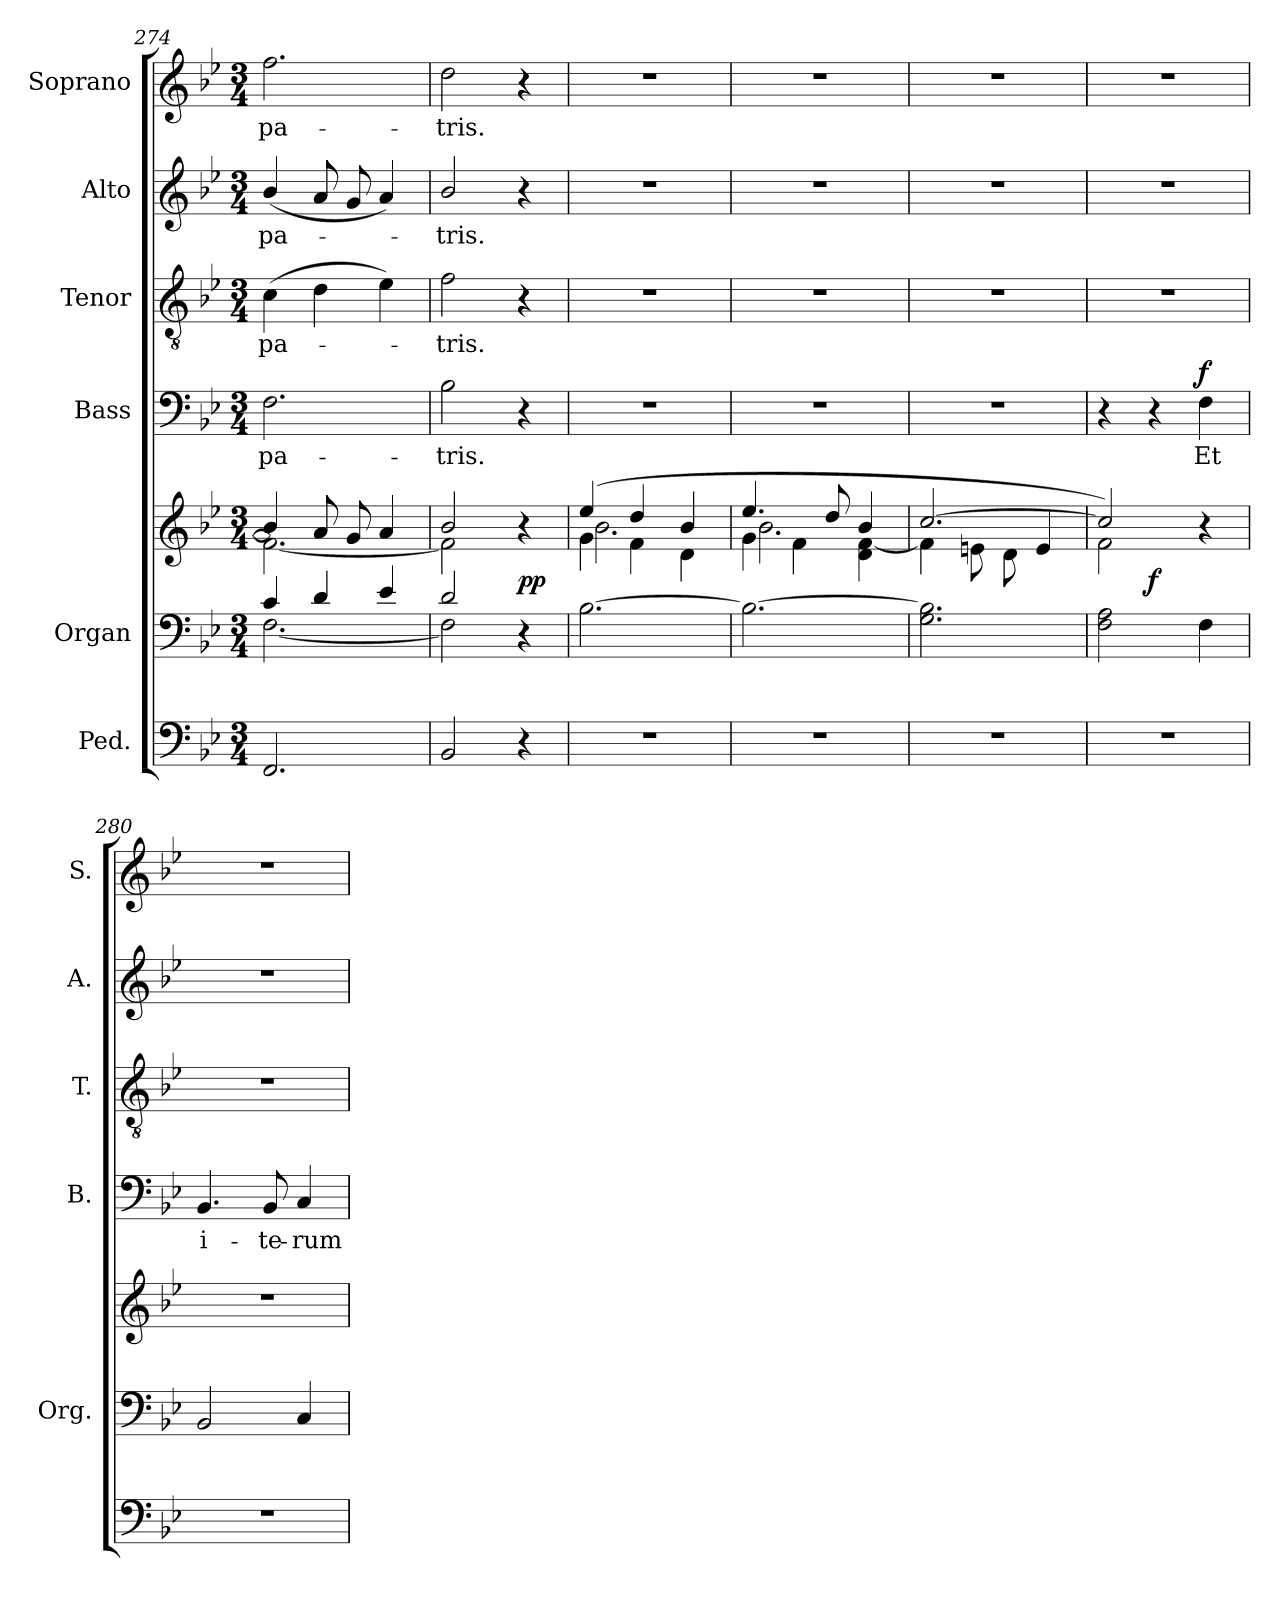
**kern	**kern	**kern	**dynam	**kern	**text	**dynam	**kern	**text	**kern	**text	**kern	**text
*part6	*part5	*part5	*part5	*part4	*part4	*part4	*part3	*part3	*part2	*part2	*part1	*part1
*staff7	*staff6	*staff5	*staff5/6	*staff4	*staff4	*staff4	*staff3	*staff3	*staff2	*staff2	*staff1	*staff1
*I"Ped.	*I"Organ	*	*	*I"Bass	*	*	*I"Tenor	*	*I"Alto	*	*I"Soprano	*
*	*I'Org.	*	*	*I'B.	*	*	*I'T.	*	*I'A.	*	*I'S.	*
*clefF4	*clefF4	*clefG2	*	*clefF4	*	*	*clefGv2	*	*clefG2	*	*clefG2	*
*	*	*	*	*	*	*	*ITrd7c12	*	*	*	*	*
*k[b-e-]	*k[b-e-]	*k[b-e-]	*	*k[b-e-]	*	*	*k[b-e-]	*	*k[b-e-]	*	*k[b-e-]	*
*B-:	*B-:	*B-:	*	*B-:	*	*	*B-:	*	*B-:	*	*B-:	*
*M3/4	*M3/4	*M3/4	*	*M3/4	*	*	*M3/4	*	*M3/4	*	*M3/4	*
=274	=274	=274	=274	=274	=274	=274	=274	=274	=274	=274	=274	=274
*	*^	*^	*	*	*	*	*	*	*	*	*	*
!	!	!	!	!	!	!	!LO:LY:b:color=#000000	!	!	!	!	!	!	!
!	!	!	!	!	!	!	!	!	!	!LO:LY:b:color=#000000	!	!	!	!
!	!	!	!	!	!	!	!	!	!	!	!	!LO:LY:b:color=#000000	!	!
!	!	!	!	!	!	!	!	!	!	!	!	!	!	!LO:LY:b:color=#000000
2.FFi/	4ci/	[2.Fi\	4b-i/]	2.fi\_	.	2.Fi\	pa-	.	(4Ci\	pa-	(4b-i/	pa-	2.ffi\	pa-
.	4di/	.	8ai/	.	.	.	.	.	4Di\	.	8ai/	.	.	.
.	.	.	8gi/	.	.	.	.	.	.	.	8gi/	.	.	.
.	4e-i/	.	4ai/	.	.	.	.	.	4E-i\)	.	4ai/)	.	.	.
=275	=275	=275	=275	=275	=275	=275	=275	=275	=275	=275	=275	=275	=275	=275
!	!	!	!	!	!	!	!LO:LY:b:color=#000000	!	!	!	!	!	!	!
!	!	!	!	!	!	!	!	!	!	!LO:LY:b:color=#000000	!	!	!	!
!	!	!	!	!	!	!	!	!	!	!	!	!LO:LY:b:color=#000000	!	!
!	!	!	!	!	!	!	!	!	!	!	!	!	!	!LO:LY:b:color=#000000
2BB-i/	2di/	2Fi\]	2b-i/	2fi\]	.	2B-i\	-tris.	.	2Fi\	-tris.	2b-i/	-tris.	2ddi\	-tris.
4r	4r	4ryy	4r	4ryy	pp	4r	.	.	4r	.	4r	.	4r	.
=276	=276	=276	=276	=276	=276	=276	=276	=276	=276	=276	=276	=276	=276	=276
!LO:N:vis=1	!	!	!	!	!	!LO:N:vis=1	!	!	!LO:N:vis=1	!	!LO:N:vis=1	!	!LO:N:vis=1	!
*	*v	*v	*	*^	*	*	*	*	*	*	*	*	*	*
2.r	[2.B-i\	(4ee-i/	4gi\	2.b-i\	.	2.r	.	.	2.r	.	2.r	.	2.r	.
.	.	4ddi/	4fi\	.	.	.	.	.	.	.	.	.	.	.
.	.	4b-i/	4di\	.	.	.	.	.	.	.	.	.	.	.
=277	=277	=277	=277	=277	=277	=277	=277	=277	=277	=277	=277	=277	=277	=277
!LO:N:vis=1	!	!	!	!	!	!LO:N:vis=1	!	!	!LO:N:vis=1	!	!LO:N:vis=1	!	!LO:N:vis=1	!
2.r	2.B-i\_	4.ee-i/	4gi\	2.b-i\	.	2.r	.	.	2.r	.	2.r	.	2.r	.
.	.	.	4fi\	.	.	.	.	.	.	.	.	.	.	.
.	.	8ddi/	.	.	.	.	.	.	.	.	.	.	.	.
.	.	4b-i/	4di\ [4fi	.	.	.	.	.	.	.	.	.	.	.
*	*	*	*v	*v	*	*	*	*	*	*	*	*	*	*
!!LO:PB:g=z
=278	=278	=278	=278	=278	=278	=278	=278	=278	=278	=278	=278	=278	=278
!LO:N:vis=1	!	!	!	!	!LO:N:vis=1	!	!	!LO:N:vis=1	!	!LO:N:vis=1	!	!LO:N:vis=1	!
2.r	2.Gi\ 2.B-i]	[2.cci/	4fi\]	.	2.r	.	.	2.r	.	2.r	.	2.r	.
.	.	.	8eni\	.	.	.	.	.	.	.	.	.	.
.	.	.	8di\	.	.	.	.	.	.	.	.	.	.
.	.	.	4ei/	.	.	.	.	.	.	.	.	.	.
=279	=279	=279	=279	=279	=279	=279	=279	=279	=279	=279	=279	=279	=279
!LO:N:vis=1	!	!	!	!	!	!	!	!LO:N:vis=1	!	!LO:N:vis=1	!	!LO:N:vis=1	!
*	*^	*	*	*	*	*	*	*	*	*	*	*	*
2.r	2Fi\ 2Ai	4ryy	2cci/])	2fi\	.	4r	.	.	2.r	.	2.r	.	2.r	.
.	.	2ryy	.	.	f	4r	.	.	.	.	.	.	.	.
!	!	!	!	!	!	!	!LO:LY:b:color=#000000	!	!	!	!	!	!	!
.	4Fi\	.	4r	4ryy	.	4Fi\	Et	f	.	.	.	.	.	.
=280	=280	=280	=280	=280	=280	=280	=280	=280	=280	=280	=280	=280	=280	=280
!LO:N:vis=1	!	!	!LO:N:vis=1	!	!	!	!	!	!	!	!	!	!	!
*	*v	*v	*	*	*	*	*	*	*	*	*	*	*	*
*	*	*v	*v	*	*	*	*	*	*	*	*	*	*
*	*^	*^	*	*	*	*	*	*	*	*	*	*
!	!	!	!	!	!	!	!LO:LY:b:color=#000000	!	!LO:N:vis=1	!	!LO:N:vis=1	!	!LO:N:vis=1	!
*	*v	*v	*	*	*	*	*	*	*	*	*	*	*	*
*	*	*v	*v	*	*	*	*	*	*	*	*	*	*
2.r	2BB-i/	2.r	.	4.BB-i/	i-	.	2.r	.	2.r	.	2.r	.
!	!	!	!	!	!LO:LY:b:color=#000000	!	!	!	!	!	!	!
.	.	.	.	8BB-i/	-te-	.	.	.	.	.	.	.
!	!	!	!	!	!LO:LY:b:color=#000000	!	!	!	!	!	!	!
.	4Ci/	.	.	4Ci/	-rum	.	.	.	.	.	.	.
=	=	=	=	=	=	=	=	=	=	=	=	=
*-	*-	*-	*-	*-	*-	*-	*-	*-	*-	*-	*-	*-
